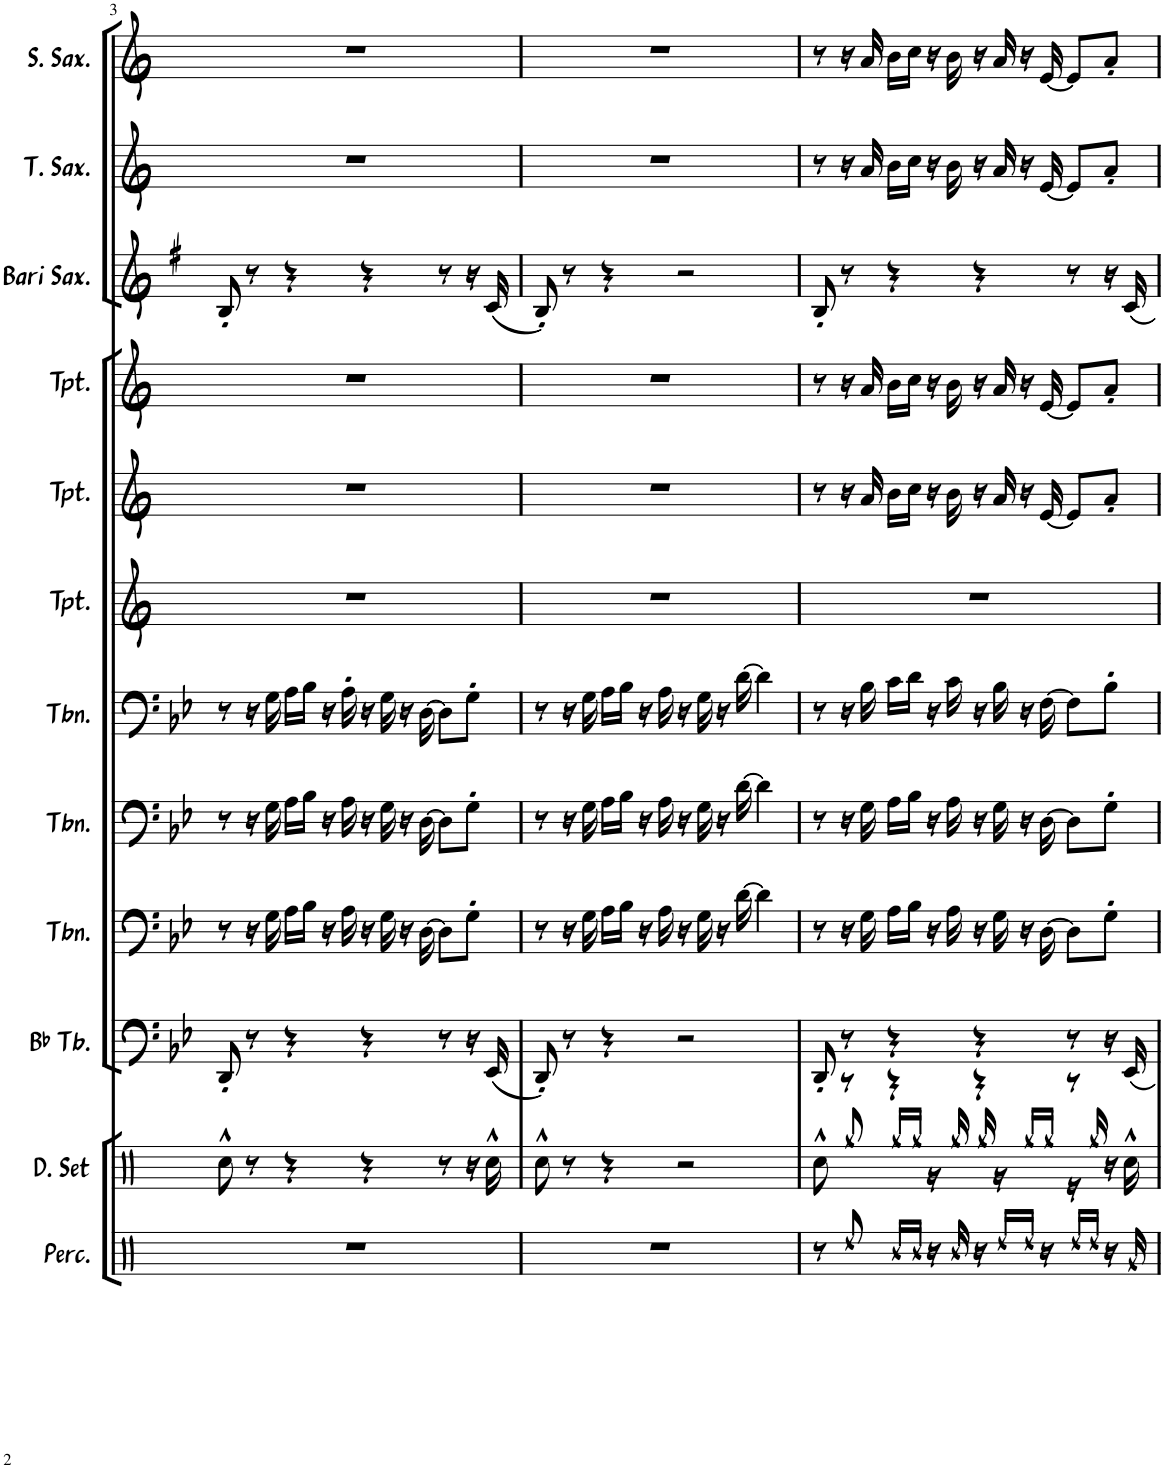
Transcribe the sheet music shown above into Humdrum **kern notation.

**kern	**kern	**kern	**kern	**kern	**kern	**kern	**kern	**kern	**kern	**kern	**kern
*part12	*part11	*part10	*part9	*part8	*part7	*part6	*part5	*part4	*part3	*part2	*part1
*staff12	*staff11	*staff10	*staff9	*staff8	*staff7	*staff6	*staff5	*staff4	*staff3	*staff2	*staff1
*I"Percussion	*I"Drumset	*I"Bb Tuba	*I"Trombone	*I"Trombone	*I"Trombone	*I"Trumpet	*I"Trumpet	*I"Trumpet	*I"Baritone Saxophone	*I"Tenor Saxophone	*I"Soprano Saxophone
*I'Perc.	*I'D. Set	*I'Bb Tb.	*I'Tbn.	*I'Tbn.	*I'Tbn.	*I'Tpt.	*I'Tpt.	*I'Tpt.	*I'Bari Sax.	*I'T. Sax.	*I'S. Sax.
!!LO:PB:g=z
*clefX	*clefX	*clefF4	*clefF4	*clefF4	*clefF4	*clefG2	*clefG2	*clefG2	*clefG2	*clefG2	*clefG2
*	*	*	*	*	*	*Trd1c2	*Trd1c2	*Trd1c2	*Trd12c21	*Trd8c14	*Trd1c2
*k[]	*k[]	*k[b-e-]	*k[b-e-]	*k[b-e-]	*k[b-e-]	*k[]	*k[]	*k[]	*k[f#]	*k[]	*k[]
*M4/4	*M4/4	*M4/4	*M4/4	*M4/4	*M4/4	*M4/4	*M4/4	*M4/4	*M4/4	*M4/4	*M4/4
=3	=3	=3	=3	=3	=3	=3	=3	=3	=3	=3	=3
1r	8Rcc^^\	8DD'/	8r	8r	8r	1r	1r	1r	8B'/	1r	1r
.	8r	8r	16r	16r	16r	.	.	.	8r	.	.
.	.	.	16G\	16G\	16G\	.	.	.	.	.	.
.	4r	4r	16A\LL	16A\LL	16A\LL	.	.	.	4r	.	.
.	.	.	16B-\JJ	16B-\JJ	16B-\JJ	.	.	.	.	.	.
.	.	.	16r	16r	16r	.	.	.	.	.	.
.	.	.	16A\	16A\	16A'\	.	.	.	.	.	.
.	4r	4r	16r	16r	16r	.	.	.	4r	.	.
.	.	.	16G\	16G\	16G\	.	.	.	.	.	.
.	.	.	16r	16r	16r	.	.	.	.	.	.
.	.	.	[16D\	[16D\	[16D\	.	.	.	.	.	.
.	8r	8r	8D\L]	8D\L]	8D\L]	.	.	.	8r	.	.
.	16r	16r	8G'\J	8G'\J	8G'\J	.	.	.	16r	.	.
.	16Rcc^^\	(16EE-/	.	.	.	.	.	.	(16c/	.	.
=4	=4	=4	=4	=4	=4	=4	=4	=4	=4	=4	=4
1r	8Rcc^^\	8DD'/)	8r	8r	8r	1r	1r	1r	8B'/)	1r	1r
.	8r	8r	16r	16r	16r	.	.	.	8r	.	.
.	.	.	16G\	16G\	16G\	.	.	.	.	.	.
.	4r	4r	16A\LL	16A\LL	16A\LL	.	.	.	4r	.	.
.	.	.	16B-\JJ	16B-\JJ	16B-\JJ	.	.	.	.	.	.
.	.	.	16r	16r	16r	.	.	.	.	.	.
.	.	.	16A\	16A\	16A\	.	.	.	.	.	.
.	2r	2r	16r	16r	16r	.	.	.	2r	.	.
.	.	.	16G\	16G\	16G\	.	.	.	.	.	.
.	.	.	16r	16r	16r	.	.	.	.	.	.
.	.	.	[16d\	[16d\	[16d\	.	.	.	.	.	.
.	.	.	4d\]	4d\]	4d\]	.	.	.	.	.	.
=5	=5	=5	=5	=5	=5	=5	=5	=5	=5	=5	=5
*	*^	*	*	*	*	*	*	*	*	*	*
8r	8Rcc^^\	8ryy	8DD'/	8r	8r	8r	1r	8r	8r	8B'/	8r	8r
8Rdd/	8r	8Rgg/	8r	16r	16r	16r	.	16r	16r	8r	16r	16r
.	.	.	.	16G\	16G\	16B-\	.	16a/	16a/	.	16a/	16a/
16R/LL	4r	16Rgg/LL	4r	16A\LL	16A\LL	16c\LL	.	16b\LL	16b\LL	4r	16b\LL	16b\LL
16R/JJ	.	16Rgg/JJ	.	16B-\JJ	16B-\JJ	16d\JJ	.	16cc\JJ	16cc\JJ	.	16cc\JJ	16cc\JJ
16r	.	16r	.	16r	16r	16r	.	16r	16r	.	16r	16r
16R/	.	16Rgg/	.	16A\	16A\	16c\	.	16b\	16b\	.	16b\	16b\
16r	4r	16Rgg/	4r	16r	16r	16r	.	16r	16r	4r	16r	16r
16Rdd/LL	.	16r	.	16G\	16G\	16B-\	.	16a/	16a/	.	16a/	16a/
16Rdd/JJ	.	16Rgg/LL	.	16r	16r	16r	.	16r	16r	.	16r	16r
16r	.	16Rgg/JJ	.	[16D\	[16D\	[16F\	.	[16e/	[16e/	.	[16e/	[16e/
16Rdd/LL	8r	16r	8r	8D\L]	8D\L]	8F\L]	.	8e/L]	8e/L]	8r	8e/L]	8e/L]
16Rdd/JJ	.	16Rgg/	.	.	.	.	.	.	.	.	.	.
16r	16r	8ryy	16r	8G'\J	8G'\J	8B-'\J	.	8a'/J	8a'/J	16r	8a'/J	8a'/J
16Rg/	16Rcc^^\	.	16EE-/	.	.	.	.	.	.	16c/	.	.
*	*v	*v	*	*	*	*	*	*	*	*	*	*
=	=	=	=	=	=	=	=	=	=	=	=
*-	*-	*-	*-	*-	*-	*-	*-	*-	*-	*-	*-
